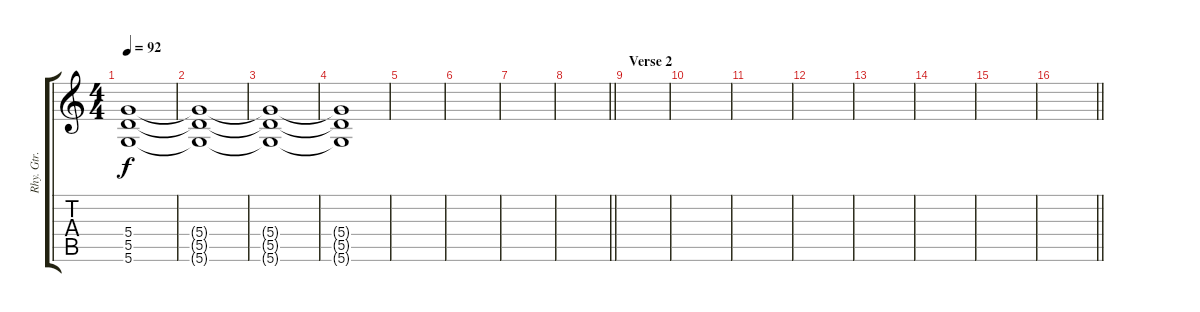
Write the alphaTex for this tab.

\track ("Rhy. Gtr. " "Rhy. Gtr. ") {instrument distortionguitar}
\staff {score tabs}
\tuning (E4 B3 G3 D3 A2 D2) {hide}
\ts (4 4)
\section ("" "")
\tempo 92
\clef g2
\ks c
(5.4 5.5 5.6).1{dy f} |
(5.4{t} 5.5{t} 5.6{t}).1 |
(5.4{t} 5.5{t} 5.6{t}).1 |
(5.4{t} 5.5{t} 5.6{t}).1 |
|
|
|
\barLineRight lightlight
|
\section ("" "Verse 2")
|
|
|
|
|
|
|
\barLineRight lightlight
